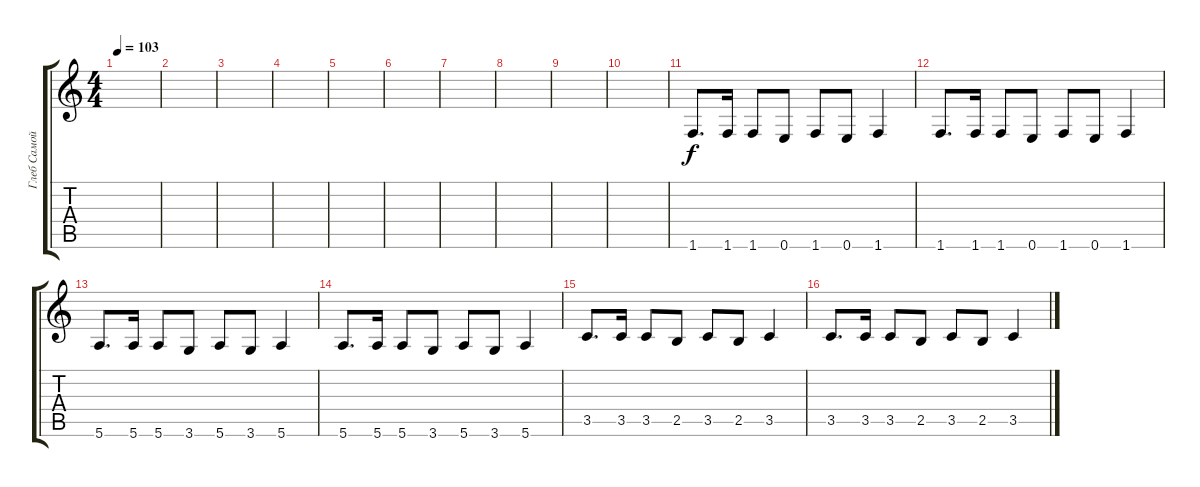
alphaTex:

\track ("Глеб Самойлов" "Глеб Самой") {instrument overdrivenguitar}
\staff {score tabs}
\tuning (E4 B3 G3 D3 A2 E2) {hide}
\ts (4 4)
\tempo 103
\clef g2
\ks c
|
|
|
|
|
|
|
|
|
|
1.6.8{d} 1.6.16 1.6.8 0.6.8 1.6.8 0.6.8 1.6.4 |
1.6.8{d} 1.6.16 1.6.8 0.6.8 1.6.8 0.6.8 1.6.4 |
5.6.8{d} 5.6.16 5.6.8 3.6.8 5.6.8 3.6.8 5.6.4 |
5.6.8{d} 5.6.16 5.6.8 3.6.8 5.6.8 3.6.8 5.6.4 |
3.5.8{d} 3.5.16 3.5.8 2.5.8 3.5.8 2.5.8 3.5.4 |
3.5.8{d} 3.5.16 3.5.8 2.5.8 3.5.8 2.5.8 3.5.4
